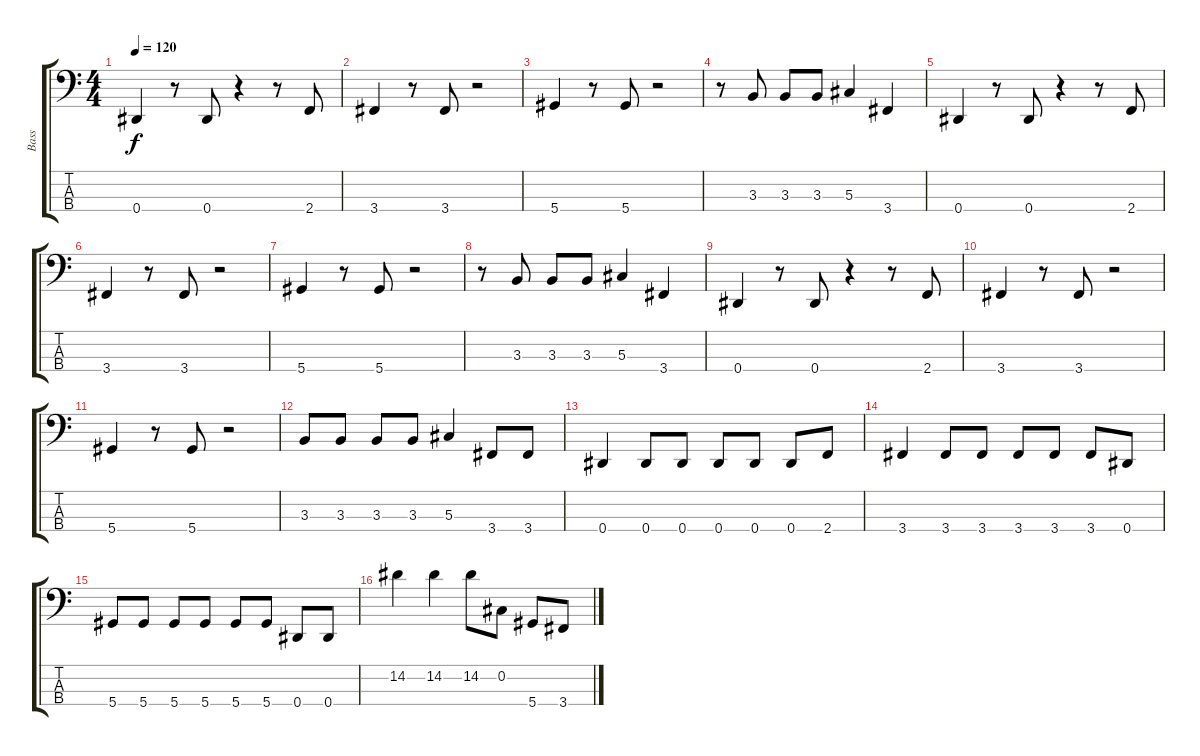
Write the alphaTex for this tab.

\track ("Bass" "Bass") {instrument electricbassfinger}
\staff {score tabs}
\tuning (Gb2 Db2 Ab1 Eb1) {hide}
\ts (4 4)
\tempo 120
\clef f4
\ks c
0.4.4{dy f} r.8 0.4.8 r.4 r.8 2.4.8 |
3.4.4 r.8 3.4.8 r.2 |
5.4.4 r.8 5.4.8 r.2 |
r.8 3.3.8 3.3.8 3.3.8 5.3.4 3.4.4 |
0.4.4 r.8 0.4.8 r.4 r.8 2.4.8 |
3.4.4 r.8 3.4.8 r.2 |
5.4.4 r.8 5.4.8 r.2 |
r.8 3.3.8 3.3.8 3.3.8 5.3.4 3.4.4 |
0.4.4 r.8 0.4.8 r.4 r.8 2.4.8 |
3.4.4 r.8 3.4.8 r.2 |
5.4.4 r.8 5.4.8 r.2 |
3.3.8 3.3.8 3.3.8 3.3.8 5.3.4 3.4.8 3.4.8 |
0.4.4 0.4.8 0.4.8 0.4.8 0.4.8 0.4.8 2.4.8 |
3.4.4 3.4.8 3.4.8 3.4.8 3.4.8 3.4.8 0.4.8 |
5.4.8 5.4.8 5.4.8 5.4.8 5.4.8 5.4.8 0.4.8 0.4.8 |
14.2.4 14.2.4 14.2.8 0.2.8 5.4.8 3.4.8
